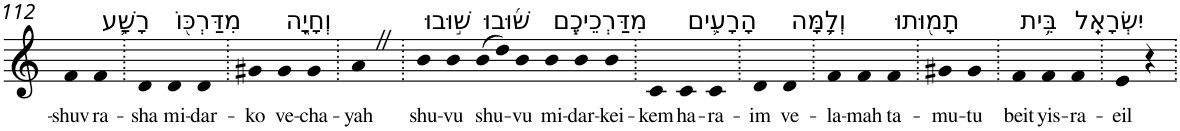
**kern	**text
*part1	*part1
*staff1	*staff1
*I"Piano	*
*I'Pno	*
!!LO:PB:g=z
*clefG2	*
*k[]	*
=112	=112
!	!LO:LY:b
4f	-shuv
!LO:TX:a:t=רָשָׁ֛ע	!
!	!LO:LY:b
4f	ra-
=113.	=113.
!	!LO:LY:b
4d	-sha
!LO:TX:a:t=מִדַּרְכּ֖וֹ	!
!	!LO:LY:b
4d	mi-
!	!LO:LY:b
4d	-dar-
=114.	=114.
!	!LO:LY:b
4g#X	-ko
!LO:TX:a:t=וְחָיָ֑ה	!
!	!LO:LY:b
4g#	ve-
!	!LO:LY:b
4g#	-cha-
=115.	=115.
!	!LO:LY:b
4aZ	-yah
=116.	=116.
!LO:TX:a:t=שׁ֣וּבוּ	!
!	!LO:LY:b
4b	shu-
!	!LO:LY:b
4b	-vu
!LO:TX:a:t=שׁ֜וּבוּ	!
!	!LO:LY:b
(>8b	shu-
8dd)	.
!	!LO:LY:b
4b	-vu
!LO:TX:a:t=מִדַּרְכֵיכֶ֧ם	!
!	!LO:LY:b
4b	mi-
!	!LO:LY:b
4b	-dar-
!	!LO:LY:b
4b	-kei-
=117.	=117.
!	!LO:LY:b
4c	-kem
!LO:TX:a:t=הָרָעִ֛ים	!
!	!LO:LY:b
4c	ha-
!	!LO:LY:b
4c	-ra-
=118.	=118.
!	!LO:LY:b
4d	-im
!LO:TX:a:t=וְלָ֥מָּה	!
!	!LO:LY:b
4d	ve-
=119.	=119.
!	!LO:LY:b
4f	-la-
!	!LO:LY:b
4f	-mah
!LO:TX:a:t=תָמ֖וּתוּ	!
!	!LO:LY:b
4f	ta-
=120.	=120.
!	!LO:LY:b
4g#X	-mu-
!	!LO:LY:b
4g#	-tu
=121.	=121.
!LO:TX:a:t=בֵּ֥ית	!
!	!LO:LY:b
4f	beit
!LO:TX:a:t=יִשְׂרָאֵֽל	!
!	!LO:LY:b
4f	yis-
!	!LO:LY:b
4f	-ra-
=122.	=122.
!	!LO:LY:b
4e	-eil
4r	.
=.	=.
*-	*-
